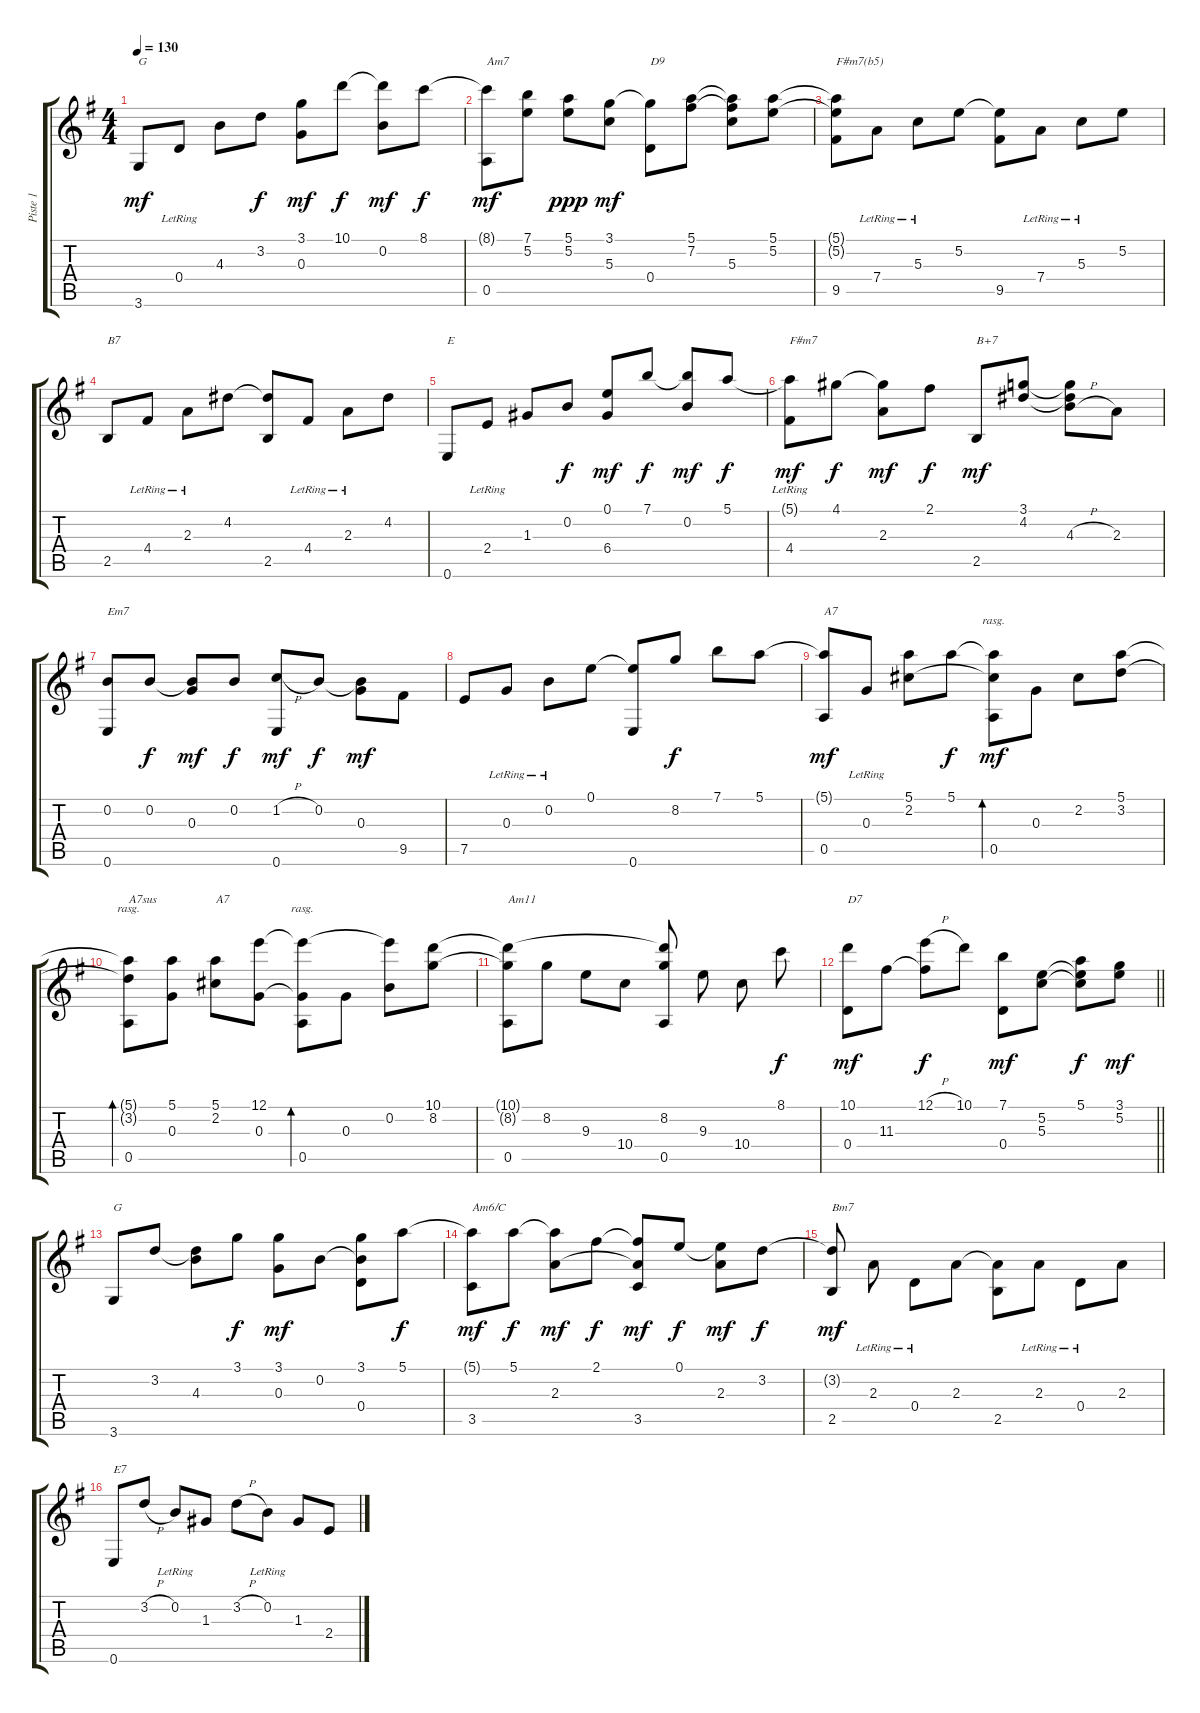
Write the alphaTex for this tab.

\track ("Piste 1" "Piste 1") {instrument electricguitarjazz}
\staff {score tabs}
\tuning (E4 B3 G3 D3 A2 E2) {hide}
\ts (4 4)
\tempo 130
\clef g2
\ks g
3.6.8{txt "G" dy mf} 0.4{lr}.8 4.3.8 3.2.8{dy f} (3.1 0.3).8{dy mf} 10.1.8{dy f} (10.1{t} 0.2).8{dy mf} 8.1.8{dy f} |
(8.1{t} 0.5).8{txt "Am7" dy mf} (7.1 5.2).8 (5.1 5.2).8{dy ppp} (3.1 5.3).8{dy mf} (3.1{t} 0.4).8{txt "D9"} (5.1 7.2).8 (5.1{t} 7.2{t} 5.3).8 (5.1 5.2).8 |
(5.1{t} 5.2{t} 9.5).8{txt "F#m7(b5)" beam Down} 7.4{lr}.8{beam Down} 5.3{lr}.8{beam Down} 5.2.8{beam Down} (5.2{t} 9.5).8{beam Down} 7.4{lr}.8{beam Down} 5.3{lr}.8{beam Down} 5.2.8{beam Down} |
2.5.8{txt "B7"} 4.4{lr}.8 2.3{lr}.8 4.2.8 (4.2{t} 2.5).8 4.4{lr}.8 2.3{lr}.8 4.2.8 |
0.6.8{txt "E"} 2.4{lr}.8 1.3.8 0.2.8{dy f beam Up beam split} (0.1 6.4).8{dy mf beam Up} 7.1.8{dy f beam Up beam split} (7.1{t} 0.2).8{dy mf beam Up} 5.1.8{dy f beam Up} |
(5.1{t} 4.4{lr}).8{txt "F#m7" dy mf} 4.1.8{dy f} (4.1{t} 2.3).8{dy mf} 2.1.8{dy f} 2.5.8{txt "B+7" dy mf} (3.1 4.2).8{beam split} (3.1{t} 4.2{t} 4.3{h}).8{beam Down} 2.3.8{beam Down} |
(0.2 0.6).8{txt "Em7"} 0.2.8{dy f} (0.2{t} 0.3).8{dy mf} 0.2.8{dy f} (1.2{h} 0.6).8{dy mf} 0.2.8{dy f beam split} (0.2{t} 0.3).8{dy mf beam Down} 9.5.8{beam Down} |
7.5.8 0.3{lr}.8 0.2{lr}.8 0.1.8 (0.1{t} 0.6).8 8.2.8{dy f} 7.1.8 5.1.8 |
(5.1{t} 0.5).8{txt "A7" dy mf} 0.3{lr}.8 (5.1 2.2).8 5.1.8{dy f beam split} (5.1{t} 2.2{t} 0.5).8{bd 120 rasg ii dy mf beam Down} 0.3.8{beam Down} 2.2.8{beam Down} (5.1 3.2).8{beam Down} |
(5.1{t} 3.2{t} 0.5).8{bd 120 rasg ii txt "A7sus" beam Down} (5.1 0.3).8{beam Down} (5.1 2.2).8{txt "A7" beam Down} (12.1 0.3).8{beam Down} (12.1{t} 0.3{t} 0.5).8{bd 120 rasg ii beam Down} 0.3.8{beam Down} (12.1{t} 0.2).8{beam Down} (10.1 8.2).8{beam Down} |
(10.1{t} 8.2{t} 0.5).8{txt "Am11" beam Down} 8.2.8{beam Down} 9.3.8{beam Down} 10.4.8{beam Down beam split} (10.1{t} 8.2 0.5).8{beam Up beam split} 9.3.8{beam Down} 10.4.8{beam Down beam split} 8.1.8{dy f} |
\barLineRight lightlight
(10.1 0.4).8{txt "D7" dy mf} 11.3.8 (12.1{h} 11.3{t}).8{dy f} 10.1.8 (7.1 0.4).8{dy mf} (5.2 5.3).8 (5.1 5.2{t} 5.3{t}).8{dy f} (3.1 5.2).8{dy mf} |
3.6.8{txt "G"} 3.2.8 (3.2{t} 4.3).8 3.1.8{dy f} (3.1 0.3).8{dy mf} 0.2.8{beam split} (3.1 0.2{t} 0.4).8 5.1.8{dy f} |
(5.1{t} 3.5).8{txt "Am6/C" dy mf} 5.1.8{dy f} (5.1{t} 2.3).8{dy mf} 2.1.8{dy f} (2.1{t} 2.3{t} 3.5).8{dy mf} 0.1.8{dy f} (0.1{t} 2.3).8{dy mf} 3.2.8{dy f} |
(3.2{t} 2.5).8{txt "Bm7" dy mf beam split} 2.3{lr}.8{beam Down} 0.4{lr}.8{beam Down} 2.3.8{beam Down} (2.3{t} 2.5).8{volume 0 beam Down} 2.3{lr}.8{volume 15 beam Down} 0.4{lr}.8{beam Down} 2.3.8{beam Down} |
0.6.8{txt "E7"} 3.2{h}.8 0.2{lr}.8 1.3.8 3.2{h}.8 0.2{lr}.8 1.3.8 2.4.8
